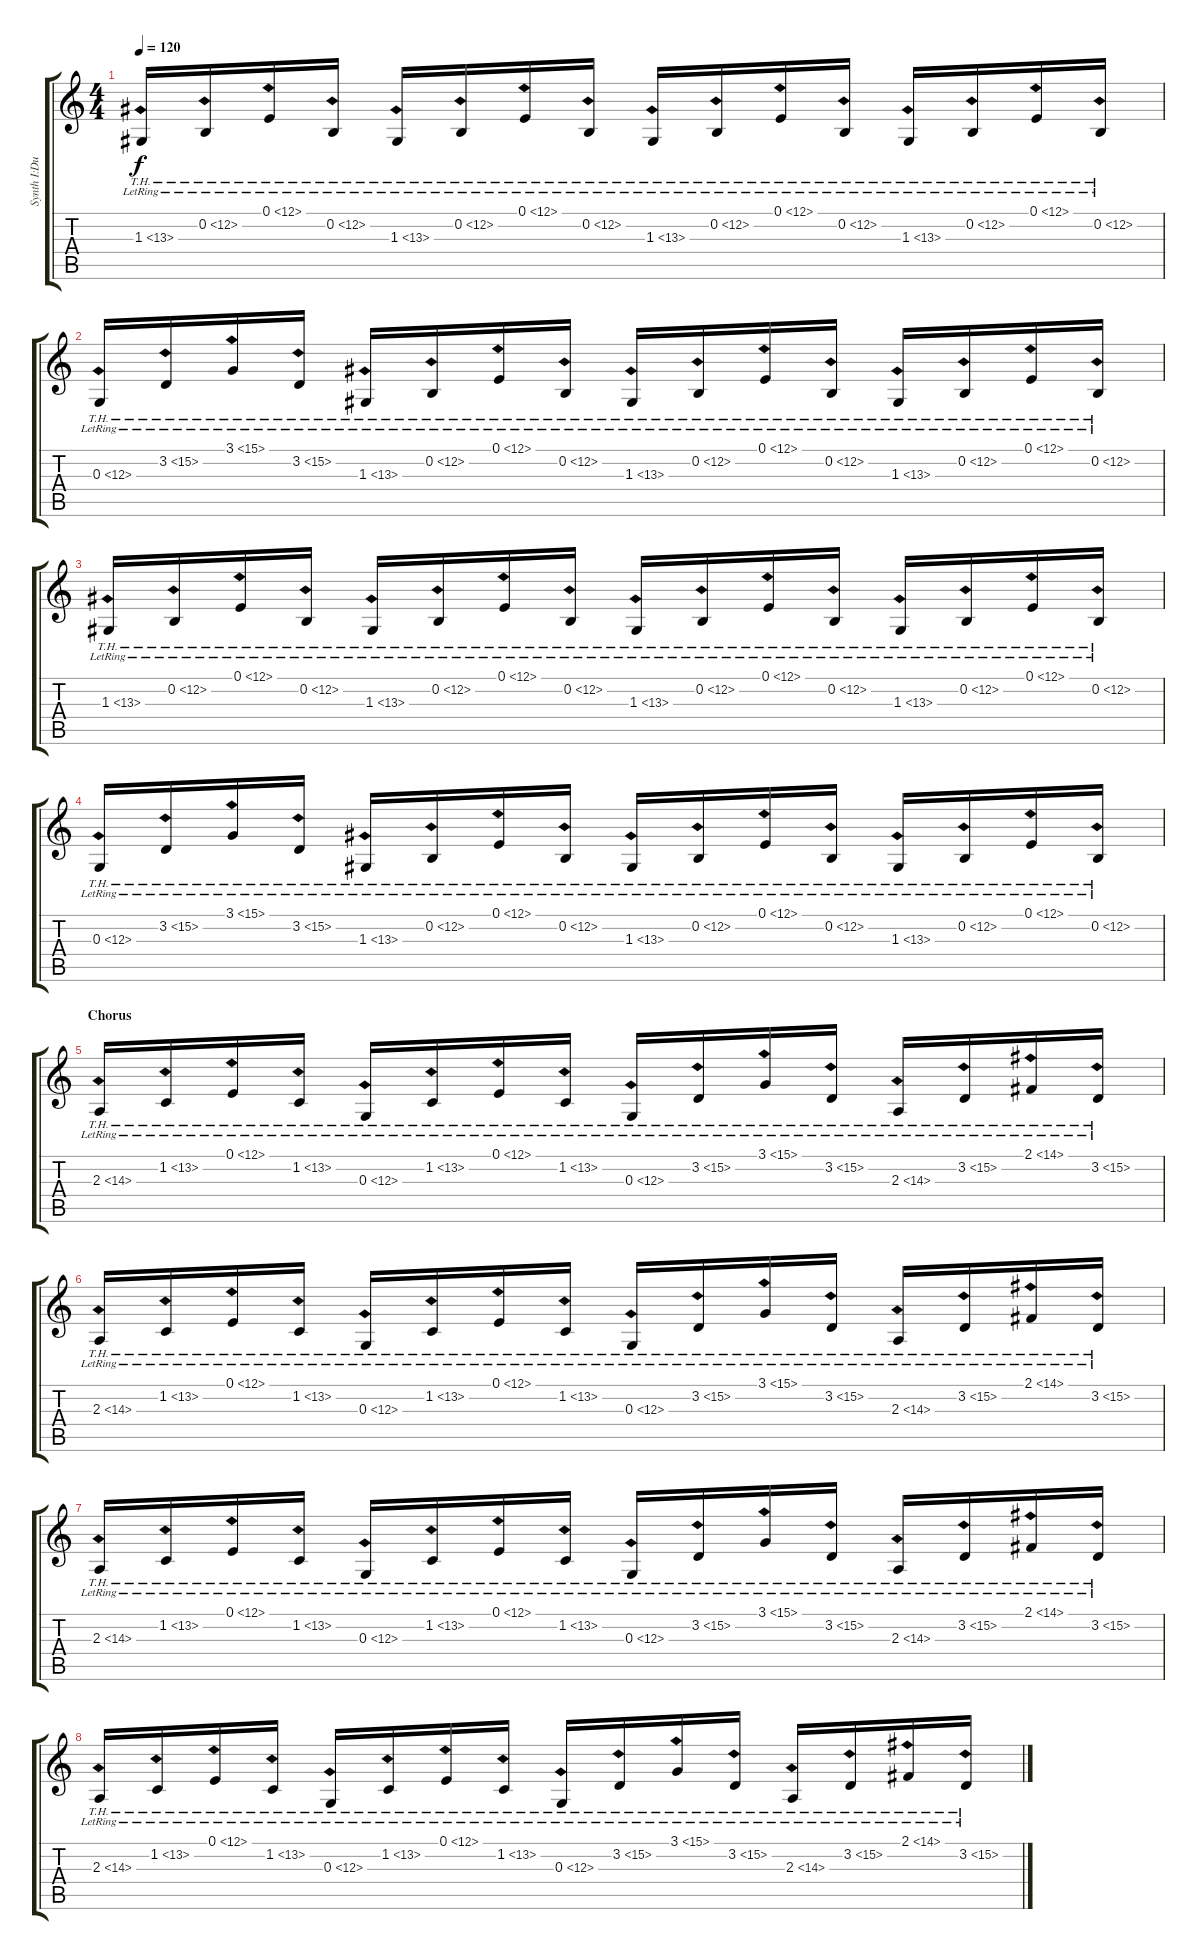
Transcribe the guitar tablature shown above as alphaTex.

\track ("Synth I:Dual Voice:Harmonics" "Synth I:Du") {instrument churchorgan}
\staff {score tabs}
\tuning (E4 B3 G3 D3 A2 E2) {hide}
\ts (4 4)
\tempo 120
\clef g2
\ks c
1.3{th 12 lr}.16{dy f} 0.2{th 12 lr}.16 0.1{th 12 lr}.16 0.2{th 12 lr}.16 1.3{th 12 lr}.16 0.2{th 12 lr}.16 0.1{th 12 lr}.16 0.2{th 12 lr}.16 1.3{th 12 lr}.16 0.2{th 12 lr}.16 0.1{th 12 lr}.16 0.2{th 12 lr}.16 1.3{th 12 lr}.16 0.2{th 12 lr}.16 0.1{th 12 lr}.16 0.2{th 12 lr}.16 |
0.3{th 12 lr}.16 3.2{th 12 lr}.16 3.1{th 12 lr}.16 3.2{th 12 lr}.16 1.3{th 12 lr}.16 0.2{th 12 lr}.16 0.1{th 12 lr}.16 0.2{th 12 lr}.16 1.3{th 12 lr}.16 0.2{th 12 lr}.16 0.1{th 12 lr}.16 0.2{th 12 lr}.16 1.3{th 12 lr}.16 0.2{th 12 lr}.16 0.1{th 12 lr}.16 0.2{th 12 lr}.16 |
1.3{th 12 lr}.16 0.2{th 12 lr}.16 0.1{th 12 lr}.16 0.2{th 12 lr}.16 1.3{th 12 lr}.16 0.2{th 12 lr}.16 0.1{th 12 lr}.16 0.2{th 12 lr}.16 1.3{th 12 lr}.16 0.2{th 12 lr}.16 0.1{th 12 lr}.16 0.2{th 12 lr}.16 1.3{th 12 lr}.16 0.2{th 12 lr}.16 0.1{th 12 lr}.16 0.2{th 12 lr}.16 |
0.3{th 12 lr}.16 3.2{th 12 lr}.16 3.1{th 12 lr}.16 3.2{th 12 lr}.16 1.3{th 12 lr}.16 0.2{th 12 lr}.16 0.1{th 12 lr}.16 0.2{th 12 lr}.16 1.3{th 12 lr}.16 0.2{th 12 lr}.16 0.1{th 12 lr}.16 0.2{th 12 lr}.16 1.3{th 12 lr}.16 0.2{th 12 lr}.16 0.1{th 12 lr}.16 0.2{th 12 lr}.16 |
\section ("" "Chorus")
2.3{th 12 lr}.16 1.2{th 12 lr}.16 0.1{th 12 lr}.16 1.2{th 12 lr}.16 0.3{th 12 lr}.16 1.2{th 12 lr}.16 0.1{th 12 lr}.16 1.2{th 12 lr}.16 0.3{th 12 lr}.16 3.2{th 12 lr}.16 3.1{th 12 lr}.16 3.2{th 12 lr}.16 2.3{th 12 lr}.16 3.2{th 12 lr}.16 2.1{th 12 lr}.16 3.2{th 12 lr}.16 |
2.3{th 12 lr}.16 1.2{th 12 lr}.16 0.1{th 12 lr}.16 1.2{th 12 lr}.16 0.3{th 12 lr}.16 1.2{th 12 lr}.16 0.1{th 12 lr}.16 1.2{th 12 lr}.16 0.3{th 12 lr}.16 3.2{th 12 lr}.16 3.1{th 12 lr}.16 3.2{th 12 lr}.16 2.3{th 12 lr}.16 3.2{th 12 lr}.16 2.1{th 12 lr}.16 3.2{th 12 lr}.16 |
2.3{th 12 lr}.16 1.2{th 12 lr}.16 0.1{th 12 lr}.16 1.2{th 12 lr}.16 0.3{th 12 lr}.16 1.2{th 12 lr}.16 0.1{th 12 lr}.16 1.2{th 12 lr}.16 0.3{th 12 lr}.16 3.2{th 12 lr}.16 3.1{th 12 lr}.16 3.2{th 12 lr}.16 2.3{th 12 lr}.16 3.2{th 12 lr}.16 2.1{th 12 lr}.16 3.2{th 12 lr}.16 |
2.3{th 12 lr}.16 1.2{th 12 lr}.16 0.1{th 12 lr}.16 1.2{th 12 lr}.16 0.3{th 12 lr}.16 1.2{th 12 lr}.16 0.1{th 12 lr}.16 1.2{th 12 lr}.16 0.3{th 12 lr}.16 3.2{th 12 lr}.16 3.1{th 12 lr}.16 3.2{th 12 lr}.16 2.3{th 12 lr}.16 3.2{th 12 lr}.16 2.1{th 12 lr}.16 3.2{th 12 lr}.16
